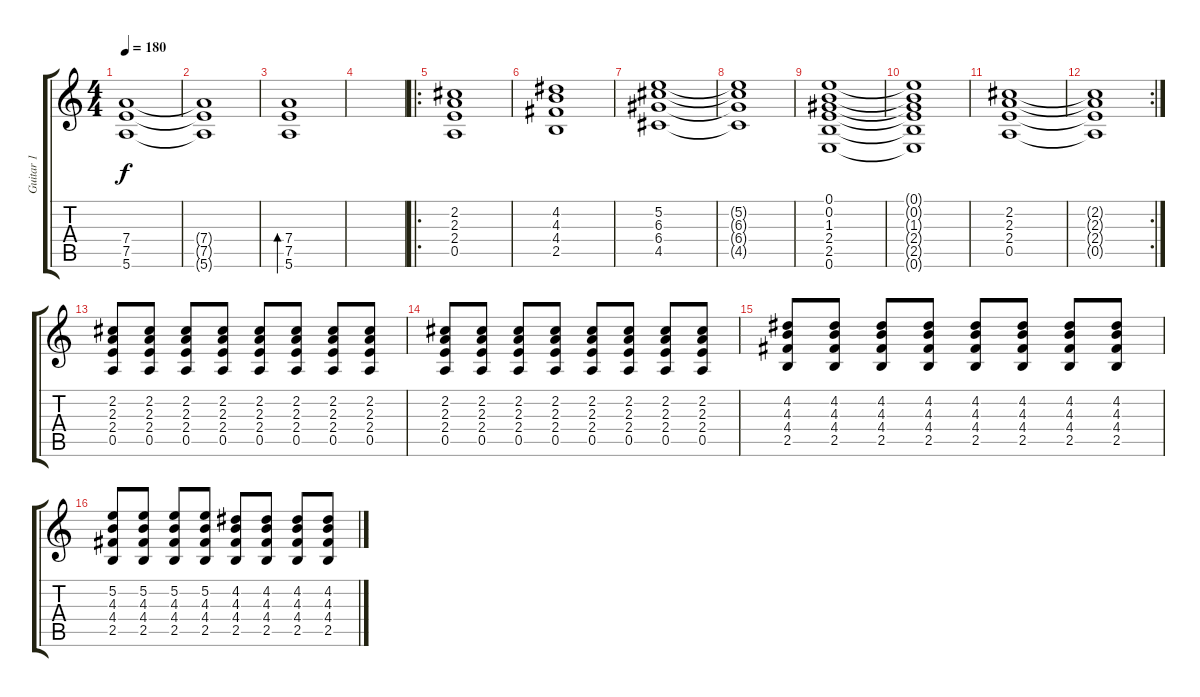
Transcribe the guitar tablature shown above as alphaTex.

\track ("Guitar 1" "Guitar 1") {instrument electricguitarclean}
\staff {score tabs}
\tuning (E4 B3 G3 D3 A2 E2) {hide}
\ts (4 4)
\tempo 180
\clef g2
\ks c
(7.4 7.5 5.6).1{dy f} |
(7.4{t} 7.5{t} 5.6{t}).1 |
(7.4 7.5 5.6).1{bd 480} |
|
\ro
(2.2 2.3 2.4 0.5).1{instrument overdrivenguitar} |
(4.2 4.3 4.4 2.5).1 |
(5.2 6.3 6.4 4.5).1 |
(5.2{t} 6.3{t} 6.4{t} 4.5{t}).1 |
(0.1 0.2 1.3 2.4 2.5 0.6).1 |
(0.1{t} 0.2{t} 1.3{t} 2.4{t} 2.5{t} 0.6{t}).1 |
(2.2 2.3 2.4 0.5).1 |
\rc 2
(2.2{t} 2.3{t} 2.4{t} 0.5{t}).1 |
(2.2 2.3 2.4 0.5).8 (2.2 2.3 2.4 0.5).8 (2.2 2.3 2.4 0.5).8 (2.2 2.3 2.4 0.5).8 (2.2 2.3 2.4 0.5).8 (2.2 2.3 2.4 0.5).8 (2.2 2.3 2.4 0.5).8 (2.2 2.3 2.4 0.5).8 |
(2.2 2.3 2.4 0.5).8 (2.2 2.3 2.4 0.5).8 (2.2 2.3 2.4 0.5).8 (2.2 2.3 2.4 0.5).8 (2.2 2.3 2.4 0.5).8 (2.2 2.3 2.4 0.5).8 (2.2 2.3 2.4 0.5).8 (2.2 2.3 2.4 0.5).8 |
(4.2 4.3 4.4 2.5).8 (4.2 4.3 4.4 2.5).8 (4.2 4.3 4.4 2.5).8 (4.2 4.3 4.4 2.5).8 (4.2 4.3 4.4 2.5).8 (4.2 4.3 4.4 2.5).8 (4.2 4.3 4.4 2.5).8 (4.2 4.3 4.4 2.5).8 |
(5.2 4.3 4.4 2.5).8 (5.2 4.3 4.4 2.5).8 (5.2 4.3 4.4 2.5).8 (5.2 4.3 4.4 2.5).8 (4.2 4.3 4.4 2.5).8 (4.2 4.3 4.4 2.5).8 (4.2 4.3 4.4 2.5).8 (4.2 4.3 4.4 2.5).8
